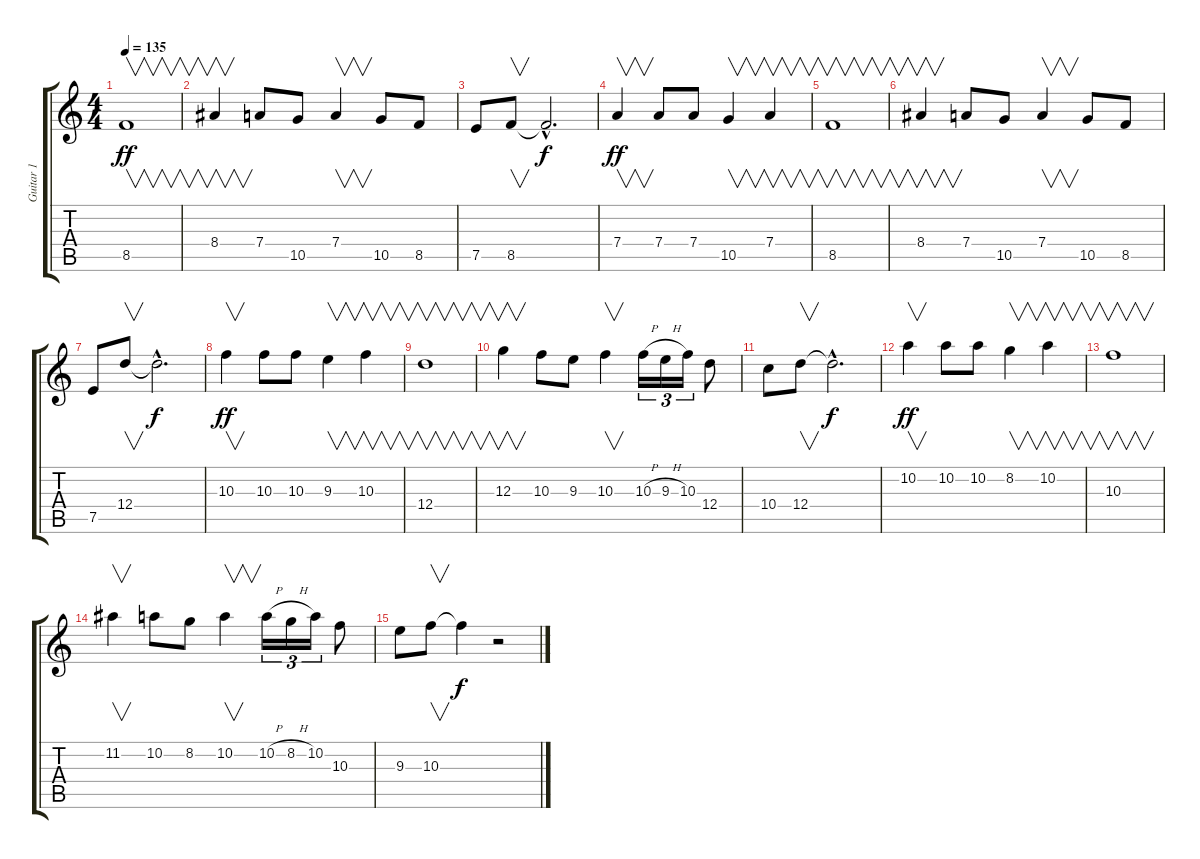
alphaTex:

\track ("Guitar 1" "Guitar 1") {instrument distortionguitar}
\staff {score tabs}
\tuning (E4 B3 G3 D3 A2 D2) {hide}
\ts (4 4)
\tempo 135
\clef g2
\ks c
8.5.1{v dy ff} |
8.4.4{v} 7.4.8 10.5.8 7.4.4{v} 10.5.8 8.5.8 |
7.5.8 8.5.8{v} 8.5{hac t}.2{d dy f} |
7.4.4{v dy ff} 7.4.8 7.4.8 10.5.4{v} 7.4.4{v} |
8.5.1{v} |
8.4.4{v} 7.4.8 10.5.8 7.4.4{v} 10.5.8 8.5.8 |
7.5.8 12.4.8{v} 12.4{hac t}.2{d dy f} |
10.3.4{v dy ff} 10.3.8 10.3.8 9.3.4{v} 10.3.4{v} |
12.4.1{v} |
12.3.4{v} 10.3.8 9.3.8 10.3.4{v} 10.3{h}.16{tu (3 2)} 9.3{h}.16{tu (3 2)} 10.3.16{tu (3 2)} 12.4.8 |
10.4.8 12.4.8{v} 12.4{hac t}.2{d dy f} |
10.2.4{v dy ff} 10.2.8 10.2.8 8.2.4{v} 10.2.4{v} |
10.3.1{v} |
11.2.4{v} 10.2.8 8.2.8 10.2.4{v} 10.2{h}.16{tu (3 2)} 8.2{h}.16{tu (3 2)} 10.2.16{tu (3 2)} 10.3.8 |
9.3.8 10.3.8{v} 10.3{t}.4{dy f} r.2
